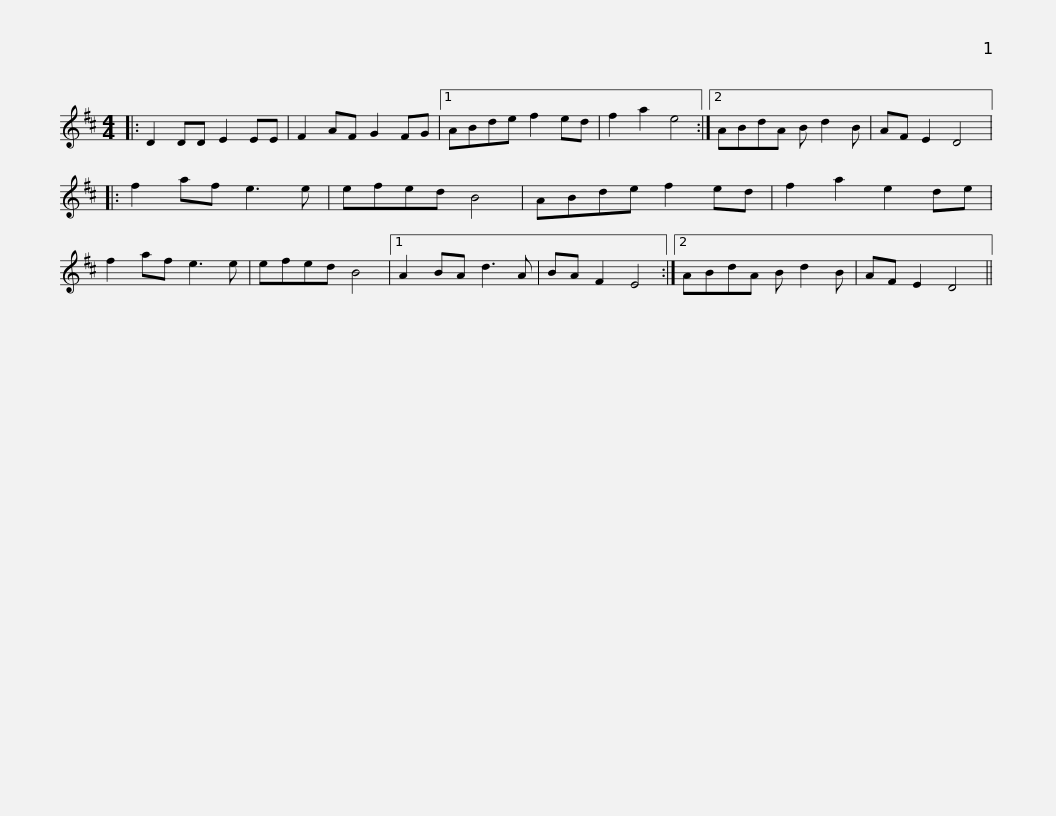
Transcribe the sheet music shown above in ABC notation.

X:1
L:1/8
M:4/4
I:linebreak $
K:D
V:1 treble
V:1
|: D2 DD E2 EE | F2 AF G2 FG |1 ABde f2 ed | f2 a2 e4 :|2 ABdA B d2 B | %5
 AF E2 D4 |: f2 af e3 e |$ efed B4 | ABde f2 ed | f2 a2 e2 de | %10
 f2 af e3 e | efed B4 |1 A2 BA d3 A | BA F2 E4 :|2$ ABdA B d2 B | %15
 AF E2 D4 || %16
